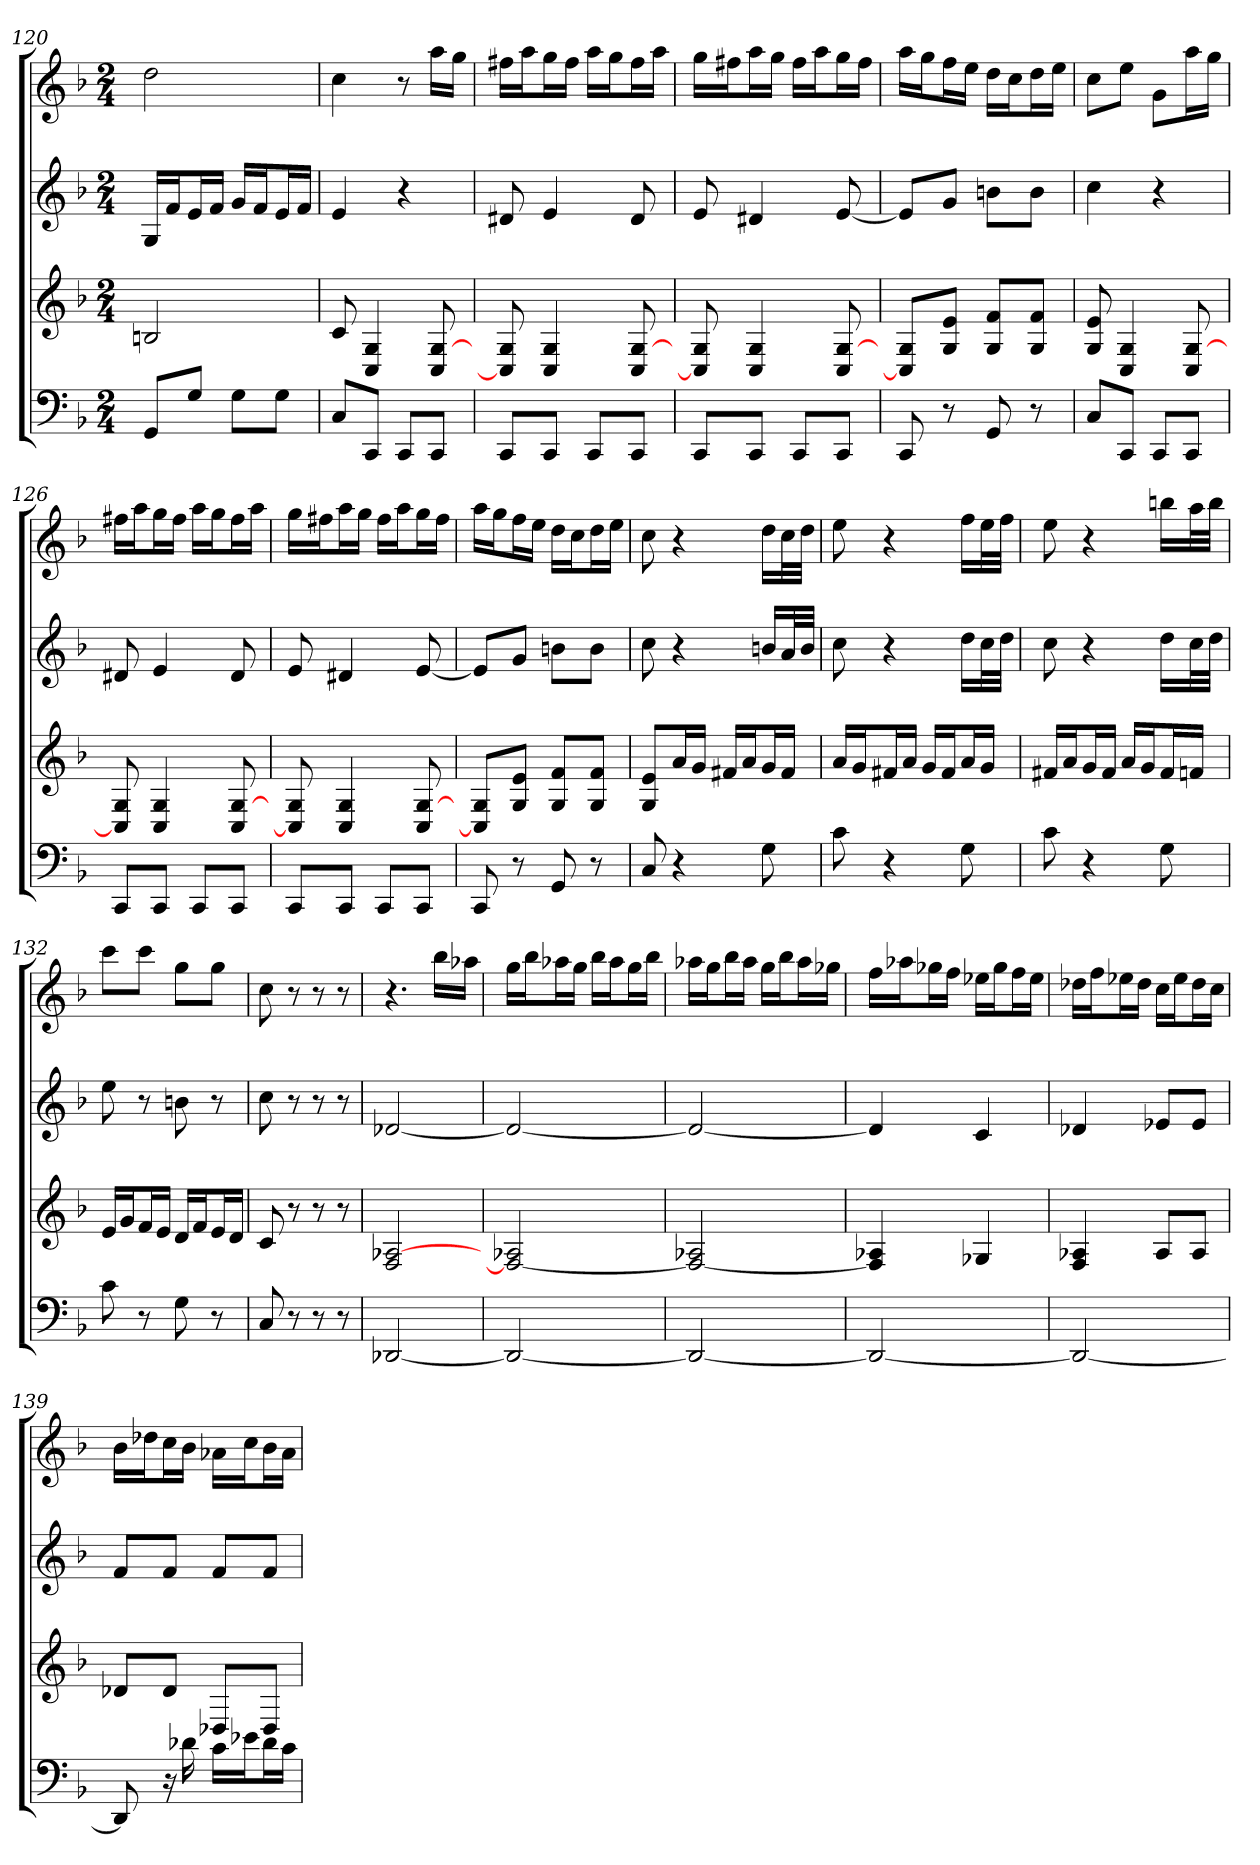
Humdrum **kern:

**kern	**kern	**kern	**kern
*part4	*part3	*part2	*part1
*staff4	*staff3	*staff2	*staff1
*k[b-]	*k[b-]	*k[b-]	*k[b-]
*F:	*F:	*F:	*F:
*M2/4	*M2/4	*M2/4	*M2/4
=120	=120	=120	=120
8GGL	2Bn	16GLL	2dd
.	.	16fJ	.
8GJ	.	16eL	.
.	.	16fJJ	.
8GL	.	16gLL	.
.	.	16fJ	.
8GJ	.	16eL	.
.	.	16fJJ	.
=121	=121	=121	=121
8CL	8c	4e	4cc
8CCJ	4C 4G	.	.
8CCL	.	4r	8r
8CCJ	8C [8G	.	16aaLL
.	.	.	16ggJJ
=122	=122	=122	=122
8CCL	8C] 8G	8d#X	16ff#XLL
.	.	.	16aaJ
8CCJ	4C 4G	4e	16ggL
.	.	.	16ff#JJ
8CCL	.	.	16aaLL
.	.	.	16ggJ
8CCJ	8C [8G	8d#	16ff#L
.	.	.	16aaJJ
=123	=123	=123	=123
8CCL	8C] 8G	8e	16ggLL
.	.	.	16ff#XJ
8CCJ	4C 4G	4d#X	16aaL
.	.	.	16ggJJ
8CCL	.	.	16ff#LL
.	.	.	16aaJ
8CCJ	8C [8G	[8e	16ggL
.	.	.	16ff#JJ
=124	=124	=124	=124
8CC	8C] 8GL	8eL]	16aaLL
.	.	.	16ggJ
8r	8G 8eJ	8gJ	16ffL
.	.	.	16eeJJ
8GG	8G 8fL	8bnL	16ddLL
.	.	.	16ccJ
8r	8G 8fJ	8bJ	16ddL
.	.	.	16eeJJ
=125	=125	=125	=125
8CL	8G 8e	4cc	8ccL
8CCJ	4C 4G	.	8eeJ
8CCL	.	4r	8gL
8CCJ	8C [8G	.	16aaL
.	.	.	16ggJJ
=126	=126	=126	=126
8CCL	8C] 8G	8d#X	16ff#XLL
.	.	.	16aaJ
8CCJ	4C 4G	4e	16ggL
.	.	.	16ff#JJ
8CCL	.	.	16aaLL
.	.	.	16ggJ
8CCJ	8C [8G	8d#	16ff#L
.	.	.	16aaJJ
=127	=127	=127	=127
8CCL	8C] 8G	8e	16ggLL
.	.	.	16ff#XJ
8CCJ	4C 4G	4d#X	16aaL
.	.	.	16ggJJ
8CCL	.	.	16ff#LL
.	.	.	16aaJ
8CCJ	8C [8G	[8e	16ggL
.	.	.	16ff#JJ
=128	=128	=128	=128
8CC	8C] 8GL	8eL]	16aaLL
.	.	.	16ggJ
8r	8G 8eJ	8gJ	16ffL
.	.	.	16eeJJ
8GG	8G 8fL	8bnL	16ddLL
.	.	.	16ccJ
8r	8G 8fJ	8bJ	16ddL
.	.	.	16eeJJ
=129	=129	=129	=129
8C	8G 8eL	8cc	8cc
4r	16aL	4r	4r
.	16gJJ	.	.
.	16f#XLL	.	.
.	16aJ	.	.
8G	16gL	16bnLL	16ddLL
.	16f#JJ	32aL	32ccL
.	.	32bJJJ	32ddJJJ
=130	=130	=130	=130
8c	16aLL	8cc	8ee
.	16gJ	.	.
4r	16f#XL	4r	4r
.	16aJJ	.	.
.	16gLL	.	.
.	16f#J	.	.
8G	16aL	16ddLL	16ffLL
.	16gJJ	32ccL	32eeL
.	.	32ddJJJ	32ffJJJ
=131	=131	=131	=131
8c	16f#XLL	8cc	8ee
.	16aJ	.	.
4r	16gL	4r	4r
.	16f#JJ	.	.
.	16aLL	.	.
.	16gJ	.	.
8G	16f#L	16ddLL	16bbnLL
.	16fnJJ	32ccL	32aaL
.	.	32ddJJJ	32bbJJJ
=132	=132	=132	=132
8c	16eLL	8ee	8cccL
.	16gJ	.	.
8r	16fL	8r	8cccJ
.	16eJJ	.	.
8G	16dLL	8bn	8ggL
.	16fJ	.	.
8r	16eL	8r	8ggJ
.	16dJJ	.	.
=133	=133	=133	=133
8C	8c	8cc	8cc
8r	8r	8r	8r
8r	8r	8r	8r
8r	8r	8r	8r
=134	=134	=134	=134
[2DD-X	2F [2A-X	[2d-X	4.r
.	.	.	16bb-LL
.	.	.	16aa-XJJ
=135	=135	=135	=135
2DD-_	2F_ 2A-X	2d-_	16ggLL
.	.	.	16bb-J
.	.	.	16aa-XL
.	.	.	16ggJJ
.	.	.	16bb-LL
.	.	.	16aa-J
.	.	.	16ggL
.	.	.	16bb-JJ
=136	=136	=136	=136
2DD-_	2F_ 2A-X	2d-_	16aa-XLL
.	.	.	16ggJ
.	.	.	16bb-L
.	.	.	16aa-JJ
.	.	.	16ggLL
.	.	.	16bb-J
.	.	.	16aa-L
.	.	.	16gg-XJJ
=137	=137	=137	=137
2DD-_	4F] 4A-X	4d-]	16ffLL
.	.	.	16aa-XJ
.	.	.	16gg-XL
.	.	.	16ffJJ
.	4G-X	4c	16ee-XLL
.	.	.	16gg-J
.	.	.	16ffL
.	.	.	16ee-JJ
=138	=138	=138	=138
2DD-_	4F 4A-X	4d-X	16dd-XLL
.	.	.	16ffJ
.	.	.	16ee-XL
.	.	.	16dd-JJ
.	8A-L	8e-XL	16ccLL
.	.	.	16ee-J
.	8A-J	8e-J	16dd-L
.	.	.	16ccJJ
=139	=139	=139	=139
8DD-]	8d-XL	8fL	16b-LL
.	.	.	16dd-XJ
16r	8d-J	8fJ	16ccL
16d-X	.	.	16b-JJ
16cLL	8D-XL	8fL	16a-XLL
16e-XJ	.	.	16ccJ
16d-L	8D-J	8fJ	16b-L
16cJJ	.	.	16a-JJ
=	=	=	=
*-	*-	*-	*-
